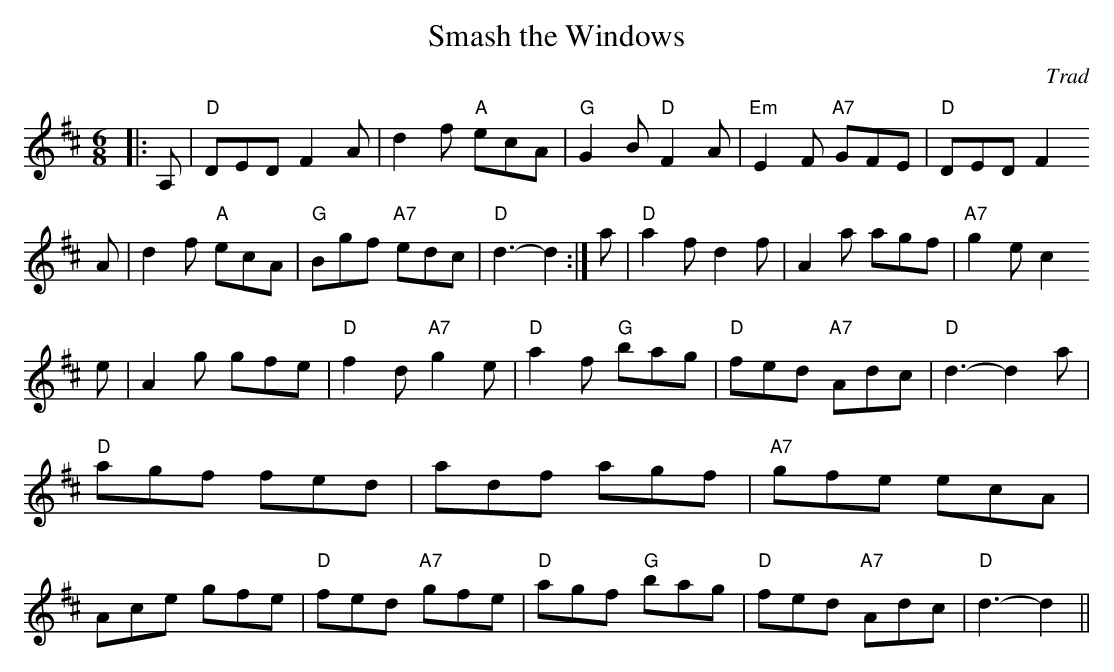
X:1
T:Smash the Windows
C:Trad
M:6/8
L:1/8
E:12
K:D
|:A,|"D"DED F2 A|d2 f "A"ecA|"G"G2 B "D"F2 A|"Em"E2 F "A7"GFE|"D"DED F2
A|\
d2 f "A"ecA|"G"Bgf "A7"edc|"D"d3-d2:|a|"D"a2 f d2 f|A2 a agf|"A7"g2 e c2
 e|\
A2 g gfe|"D"f2 d "A7"g2 e|"D"a2 f "G"bag|"D"fed "A7"Adc|"D"d3-d2 a|\
"D"agf fed|adf agf|"A7"gfe ecA|Ace gfe|"D"fed "A7"gfe|"D"agf "G"bag|\
"D"fed "A7"Adc|"D"d3-d2||**
